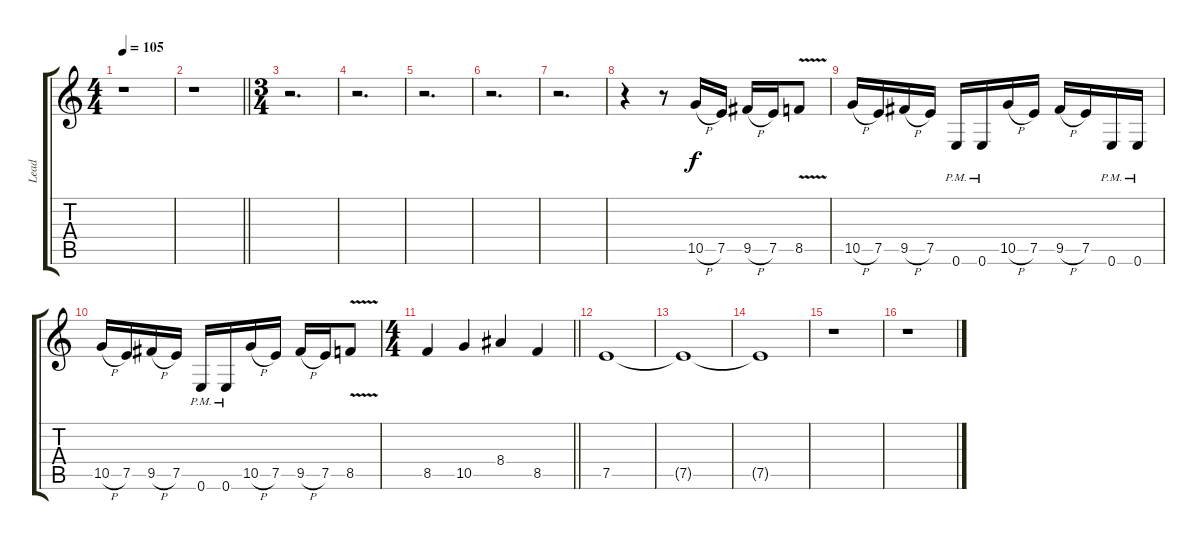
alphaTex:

\track ("Lead" "Lead") {instrument distortionguitar}
\staff {score tabs}
\tuning (E4 B3 G3 D3 A2 E2) {hide}
\ts (4 4)
\tempo 105
\clef g2
\ks c
r.1{dy f} |
\barLineRight lightlight
r.1 |
\ts (3 4)
r.2{d} |
r.2{d} |
r.2{d} |
r.2{d} |
r.2{d} |
r.4 r.8 10.5{h}.16 7.5.16 9.5{h}.16 7.5.16 8.5{v}.8 |
10.5{h}.16 7.5.16 9.5{h}.16 7.5.16 0.6{pm}.16 0.6{pm}.16 10.5{h}.16 7.5.16 9.5{h}.16 7.5.16 0.6{pm}.16 0.6{pm}.16 |
10.5{h}.16 7.5.16 9.5{h}.16 7.5.16 0.6{pm}.16 0.6{pm}.16 10.5{h}.16 7.5.16 9.5{h}.16 7.5.16 8.5{v}.8 |
\ts (4 4)
\barLineRight lightlight
8.5.4 10.5.4 8.4.4 8.5.4 |
7.5.1 |
7.5{t}.1 |
7.5{t}.1 |
r.1 |
r.1
